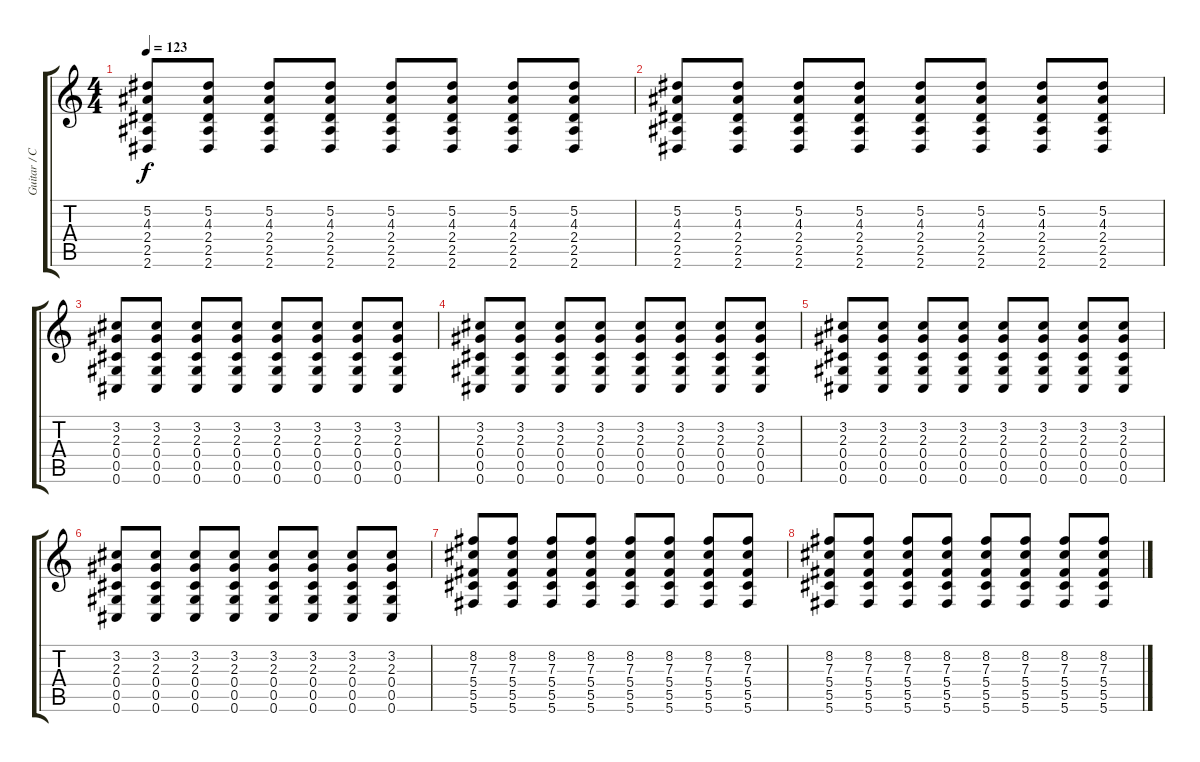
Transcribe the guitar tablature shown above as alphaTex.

\track ("Guitar / Chino Moreno" "Guitar / C") {instrument distortionguitar}
\staff {score tabs}
\tuning (Eb4 Bb3 Gb3 Db3 Ab2 Db2) {hide}
\ts (4 4)
\tempo 123
\clef g2
\ks c
(5.2 4.3 2.4 2.5 2.6).8{dy f} (5.2 4.3 2.4 2.5 2.6).8 (5.2 4.3 2.4 2.5 2.6).8 (5.2 4.3 2.4 2.5 2.6).8 (5.2 4.3 2.4 2.5 2.6).8 (5.2 4.3 2.4 2.5 2.6).8 (5.2 4.3 2.4 2.5 2.6).8 (5.2 4.3 2.4 2.5 2.6).8 |
(5.2 4.3 2.4 2.5 2.6).8 (5.2 4.3 2.4 2.5 2.6).8 (5.2 4.3 2.4 2.5 2.6).8 (5.2 4.3 2.4 2.5 2.6).8 (5.2 4.3 2.4 2.5 2.6).8 (5.2 4.3 2.4 2.5 2.6).8 (5.2 4.3 2.4 2.5 2.6).8 (5.2 4.3 2.4 2.5 2.6).8 |
(3.2 2.3 0.4 0.5 0.6).8 (3.2 2.3 0.4 0.5 0.6).8 (3.2 2.3 0.4 0.5 0.6).8 (3.2 2.3 0.4 0.5 0.6).8 (3.2 2.3 0.4 0.5 0.6).8 (3.2 2.3 0.4 0.5 0.6).8 (3.2 2.3 0.4 0.5 0.6).8 (3.2 2.3 0.4 0.5 0.6).8 |
(3.2 2.3 0.4 0.5 0.6).8 (3.2 2.3 0.4 0.5 0.6).8 (3.2 2.3 0.4 0.5 0.6).8 (3.2 2.3 0.4 0.5 0.6).8 (3.2 2.3 0.4 0.5 0.6).8 (3.2 2.3 0.4 0.5 0.6).8 (3.2 2.3 0.4 0.5 0.6).8 (3.2 2.3 0.4 0.5 0.6).8 |
(3.2 2.3 0.4 0.5 0.6).8 (3.2 2.3 0.4 0.5 0.6).8 (3.2 2.3 0.4 0.5 0.6).8 (3.2 2.3 0.4 0.5 0.6).8 (3.2 2.3 0.4 0.5 0.6).8 (3.2 2.3 0.4 0.5 0.6).8 (3.2 2.3 0.4 0.5 0.6).8 (3.2 2.3 0.4 0.5 0.6).8 |
(3.2 2.3 0.4 0.5 0.6).8 (3.2 2.3 0.4 0.5 0.6).8 (3.2 2.3 0.4 0.5 0.6).8 (3.2 2.3 0.4 0.5 0.6).8 (3.2 2.3 0.4 0.5 0.6).8 (3.2 2.3 0.4 0.5 0.6).8 (3.2 2.3 0.4 0.5 0.6).8 (3.2 2.3 0.4 0.5 0.6).8 |
(8.2 7.3 5.4 5.5 5.6).8 (8.2 7.3 5.4 5.5 5.6).8 (8.2 7.3 5.4 5.5 5.6).8 (8.2 7.3 5.4 5.5 5.6).8 (8.2 7.3 5.4 5.5 5.6).8 (8.2 7.3 5.4 5.5 5.6).8 (8.2 7.3 5.4 5.5 5.6).8 (8.2 7.3 5.4 5.5 5.6).8 |
(8.2 7.3 5.4 5.5 5.6).8 (8.2 7.3 5.4 5.5 5.6).8 (8.2 7.3 5.4 5.5 5.6).8 (8.2 7.3 5.4 5.5 5.6).8 (8.2 7.3 5.4 5.5 5.6).8 (8.2 7.3 5.4 5.5 5.6).8 (8.2 7.3 5.4 5.5 5.6).8 (8.2 7.3 5.4 5.5 5.6).8
